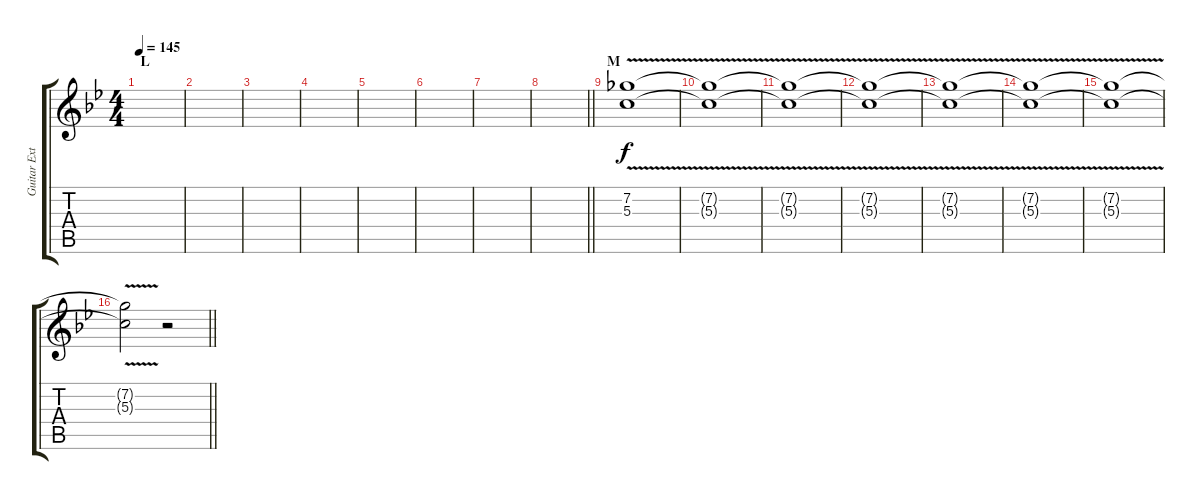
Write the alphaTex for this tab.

\track ("Guitar Extra" "Guitar Ext") {instrument distortionguitar}
\staff {score tabs}
\tuning (E4 B3 G3 D3 A2 D2) {hide}
\ts (4 4)
\section ("" "L")
\tempo 145
\clef g2
\ks gminor
|
|
|
|
|
|
|
\barLineRight lightlight
|
\section ("" "M")
(7.2{v} 5.3{v}).1 |
(7.2{t} 5.3{v t}).1{dy f} |
(7.2{t} 5.3{v t}).1 |
(7.2{t} 5.3{v t}).1 |
(7.2{t} 5.3{v t}).1 |
(7.2{t} 5.3{v t}).1 |
(7.2{t} 5.3{v t}).1 |
\barLineRight lightlight
(7.2{t} 5.3{v t}).2 r.2
